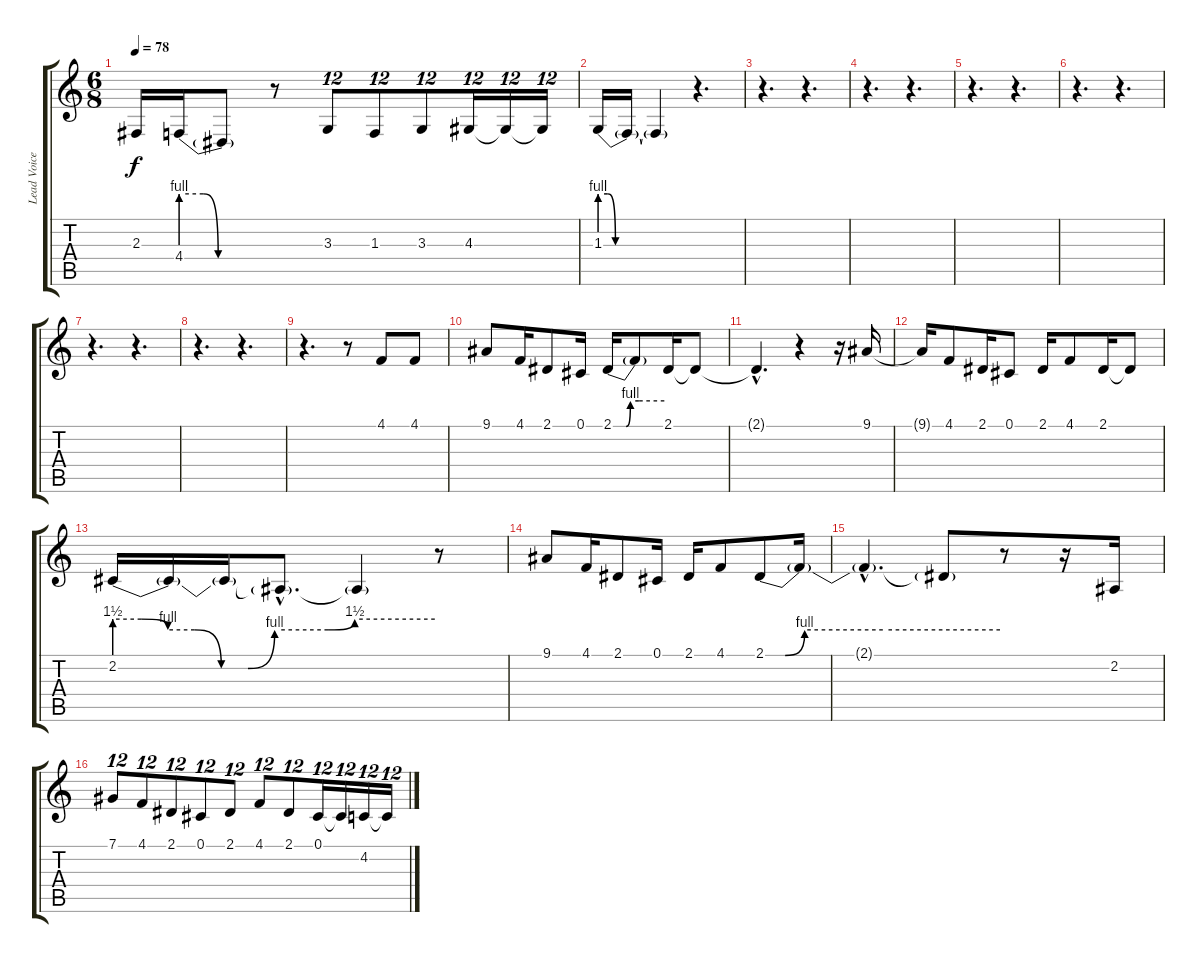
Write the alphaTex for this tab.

\track ("Lead Voice" "Lead Voice") {instrument lead2sawtooth}
\staff {score tabs}
\tuning (Db4 Ab3 E3 B2 Gb2 Db2) {hide}
\ts (6 8)
\tempo 78
\clef g2
\ks c
2.3.16{dy f} 4.4{be (custom 0 4 15 4 25 0 40 0 60 0)}.16 4.4{t}.8 r.8 3.3.8{tu (12 8)} 1.3.8{tu (12 8)} 3.3.8{tu (12 8)} 4.3.16{tu (12 8)} 4.3{t}.16{tu (12 8)} 4.3{t}.16{tu (12 8)} |
1.3{be (custom 0 4 5 4 10 0 20 0 40 0 60 0)}.16 1.3{t}.16 1.3{t}.4 r.4{d} |
r.4{d} r.4{d} |
r.4{d} r.4{d} |
r.4{d} r.4{d} |
r.4{d} r.4{d} |
r.4{d} r.4{d} |
r.4{d} r.4{d} |
r.4{d} r.8 4.1.8 4.1.8 |
9.1.8 4.1.16 2.1.8 0.1.16 2.1{be (custom 0 0 15 0 20 4 30 4 60 4)}.16 2.1{t}.8 2.1.16 2.1{t}.8 |
2.1{hac t}.4{d} r.4 r.16 9.1.16 |
9.1{t}.16 4.1.8 2.1.16 0.1.8 2.1.16 4.1.8 2.1.16 2.1{t}.8 |
2.2{be (custom 0 6 5 6 10 4 15 4 20 0 25 0 30 4 40 4 45 6 60 6)}.16 2.2{t}.16 2.2{t}.16 2.2{hac t}.8{d} 2.2{t}.4 r.8 |
9.1.8 4.1.16 2.1.8 0.1.16 2.1.16 4.1.8 2.1{be (custom 0 0 5 0 10 4 30 4 60 4)}.8 2.1{t}.16 |
2.1{hac t}.4{d} 2.1{t}.8 r.8 r.16 2.2.16 |
7.1.8{tu (12 8)} 4.1.8{tu (12 8)} 2.1.8{tu (12 8)} 0.1.8{tu (12 8)} 2.1.8{tu (12 8)} 4.1.8{tu (12 8)} 2.1.8{tu (12 8)} 0.1.16{tu (12 8)} 0.1{t}.16{tu (12 8)} 4.2.16{tu (12 8)} 4.2{t}.16{tu (12 8)}
